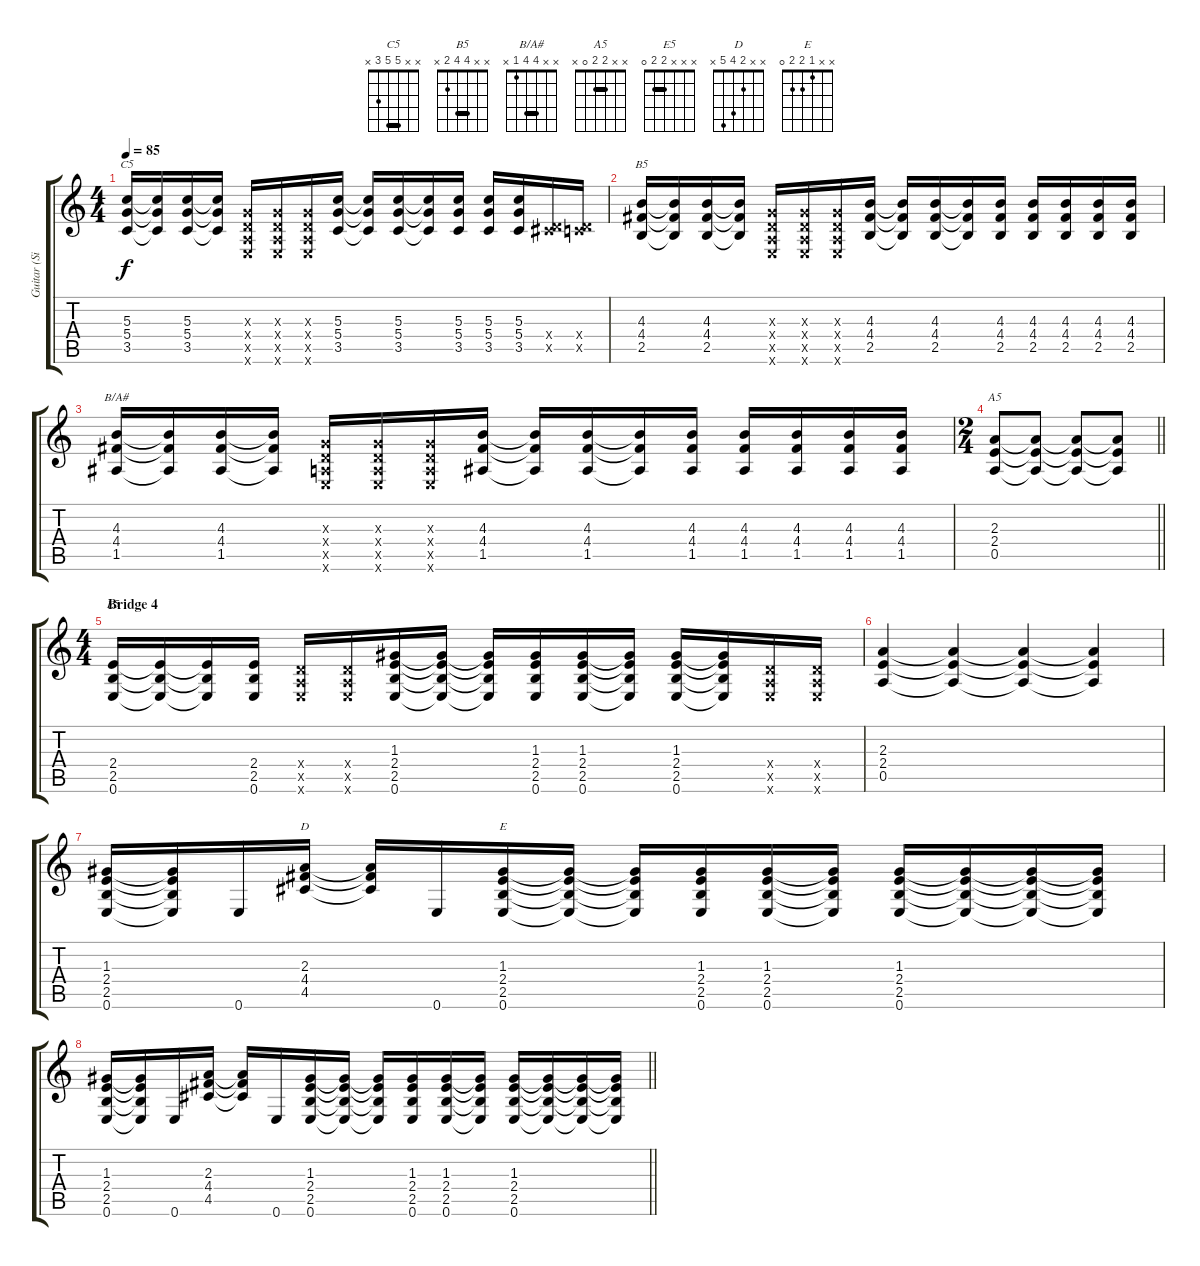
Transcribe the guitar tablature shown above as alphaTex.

\track ("Guitar (Simplified)" "Guitar (Si") {instrument overdrivenguitar}
\staff {score tabs}
\tuning (E4 B3 G3 D3 A2 E2) {hide}
\chord ("C5" x x 5 5 3 x) {barre 5}
\chord ("B5" x x 4 4 2 x) {barre 4}
\chord ("B/A#" x x 4 4 1 x) {barre 4}
\chord ("A5" x x 2 2 0 x) {barre 2}
\chord ("E5" x x x 2 2 0) {barre 2}
\chord ("D" x x 2 4 5 x)
\chord ("E" x x 1 2 2 0)
\ts (4 4)
\tempo 85
\clef g2
\ks c
(5.3 5.4 3.5).16{ch "C5" dy f} (5.3{t} 5.4{t} 3.5{t}).16 (5.3 5.4 3.5).16 (5.3{t} 5.4{t} 3.5{t}).16 (0.3{x} 0.4{x} 0.5{x} 0.6{x}).16 (0.3{x} 0.4{x} 0.5{x} 0.6{x}).16 (0.3{x} 0.4{x} 0.5{x} 0.6{x}).16 (5.3 5.4 3.5).16 (5.3{t} 5.4{t} 3.5{t}).16 (5.3 5.4 3.5).16 (5.3{t} 5.4{t} 3.5{t}).16 (5.3 5.4 3.5).16 (5.3 5.4 3.5).16 (5.3 5.4 3.5).16 (0.4{x} 4.5{x}).16 (0.4{x} 3.5{x}).16 |
(4.3 4.4 2.5).16{ch "B5"} (4.3{t} 4.4{t} 2.5{t}).16 (4.3 4.4 2.5).16 (4.3{t} 4.4{t} 2.5{t}).16 (0.3{x} 0.4{x} 0.5{x} 0.6{x}).16 (0.3{x} 0.4{x} 0.5{x} 0.6{x}).16 (0.3{x} 0.4{x} 0.5{x} 0.6{x}).16 (4.3 4.4 2.5).16 (4.3{t} 4.4{t} 2.5{t}).16 (4.3 4.4 2.5).16 (4.3{t} 4.4{t} 2.5{t}).16 (4.3 4.4 2.5).16 (4.3 4.4 2.5).16 (4.3 4.4 2.5).16 (4.3 4.4 2.5).16 (4.3 4.4 2.5).16 |
(4.3 4.4 1.5).16{ch "B/A#"} (4.3{t} 4.4{t} 1.5{t}).16 (4.3 4.4 1.5).16 (4.3{t} 4.4{t} 1.5{t}).16 (0.3{x} 0.4{x} 0.5{x} 0.6{x}).16 (0.3{x} 0.4{x} 0.5{x} 0.6{x}).16 (0.3{x} 0.4{x} 0.5{x} 0.6{x}).16 (4.3 4.4 1.5).16 (4.3{t} 4.4{t} 1.5{t}).16 (4.3 4.4 1.5).16 (4.3{t} 4.4{t} 1.5{t}).16 (4.3 4.4 1.5).16 (4.3 4.4 1.5).16 (4.3 4.4 1.5).16 (4.3 4.4 1.5).16 (4.3 4.4 1.5).16 |
\ts (2 4)
\barLineRight lightlight
(2.3 2.4 0.5).8{ch "A5"} (2.3{t} 2.4{t} 0.5{t}).8 (2.3{t} 2.4{t} 0.5{t}).8 (2.3{t} 2.4{t} 0.5{t}).8 |
\ts (4 4)
\section ("" "Bridge 4")
(2.4 2.5 0.6).16{ch "E5"} (2.4{t} 2.5{t} 0.6{t}).16 (2.4{t} 2.5{t} 0.6{t}).16 (2.4 2.5 0.6).16 (0.4{x} 0.5{x} 0.6{x}).16 (0.4{x} 0.5{x} 0.6{x}).16 (1.3 2.4 2.5 0.6).16 (1.3{t} 2.4{t} 2.5{t} 0.6{t}).16 (1.3{t} 2.4{t} 2.5{t} 0.6{t}).16 (1.3 2.4 2.5 0.6).16 (1.3 2.4 2.5 0.6).16 (1.3{t} 2.4{t} 2.5{t} 0.6{t}).16 (1.3 2.4 2.5 0.6).16 (1.3{t} 2.4{t} 2.5{t} 0.6{t}).16 (0.4{x} 0.5{x} 0.6{x}).16 (0.4{x} 0.5{x} 0.6{x}).16 |
(2.3 2.4 0.5).4 (2.3{t} 2.4{t} 0.5{t}).4 (2.3{t} 2.4{t} 0.5{t}).4 (2.3{t} 2.4{t} 0.5{t}).4 |
(1.3 2.4 2.5 0.6).16 (1.3{t} 2.4{t} 2.5{t} 0.6{t}).16 0.6.16 (2.3 4.4 4.5).16{ch "D"} (2.3{t} 4.4{t} 4.5{t}).16 0.6.16 (1.3 2.4 2.5 0.6).16{ch "E"} (1.3{t} 2.4{t} 2.5{t} 0.6{t}).16 (1.3{t} 2.4{t} 2.5{t} 0.6{t}).16 (1.3 2.4 2.5 0.6).16 (1.3 2.4 2.5 0.6).16 (1.3{t} 2.4{t} 2.5{t} 0.6{t}).16 (1.3 2.4 2.5 0.6).16 (1.3{t} 2.4{t} 2.5{t} 0.6{t}).16 (1.3{t} 2.4{t} 2.5{t} 0.6{t}).16 (1.3{t} 2.4{t} 2.5{t} 0.6{t}).16 |
\barLineRight lightlight
(1.3 2.4 2.5 0.6).16 (1.3{t} 2.4{t} 2.5{t} 0.6{t}).16 0.6.16 (2.3 4.4 4.5).16 (2.3{t} 4.4{t} 4.5{t}).16 0.6.16 (1.3 2.4 2.5 0.6).16 (1.3{t} 2.4{t} 2.5{t} 0.6{t}).16 (1.3{t} 2.4{t} 2.5{t} 0.6{t}).16 (1.3 2.4 2.5 0.6).16 (1.3 2.4 2.5 0.6).16 (1.3{t} 2.4{t} 2.5{t} 0.6{t}).16 (1.3 2.4 2.5 0.6).16 (1.3{t} 2.4{t} 2.5{t} 0.6{t}).16 (1.3{t} 2.4{t} 2.5{t} 0.6{t}).16 (1.3{t} 2.4{t} 2.5{t} 0.6{t}).16
